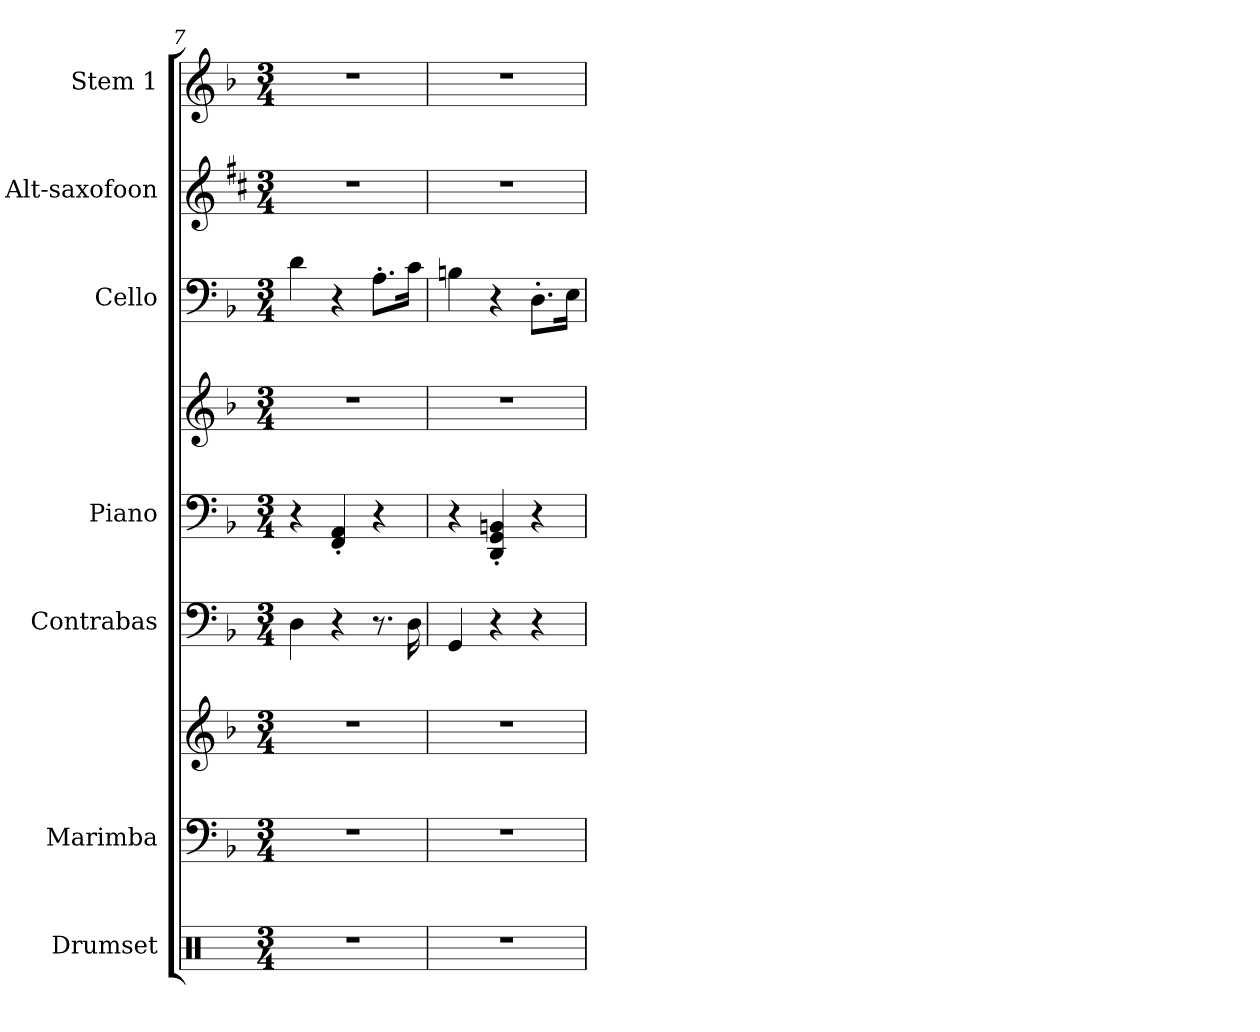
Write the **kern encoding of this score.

**kern	**kern	**kern	**kern	**kern	**kern	**kern	**kern	**kern
*part7	*part6	*part6	*part5	*part4	*part4	*part3	*part2	*part1
*staff9	*staff8	*staff7	*staff6	*staff5	*staff4	*staff3	*staff2	*staff1
*I"Drumset	*I"Marimba	*	*I"Contrabas	*I"Piano	*	*I"Cello	*I"Alt-saxofoon	*I"Stem 1
*I'D. set	*I'Mrm.	*	*I'Ca. Bs.	*I'Pno.	*	*	*I'A. Sax.	*I'Stm. 1
*clefX	*clefF4	*clefG2	*clefF4	*clefF4	*clefG2	*clefF4	*clefG2	*clefG2
*	*	*	*ITrd7c12	*	*	*	*ITrd5c9	*
*k[]	*k[b-]	*k[b-]	*k[b-]	*k[b-]	*k[b-]	*k[b-]	*k[b-]	*k[b-]
*M3/4	*M3/4	*M3/4	*M3/4	*M3/4	*M3/4	*M3/4	*M3/4	*M3/4
=7	=7	=7	=7	=7	=7	=7	=7	=7
2.r	2.r	2.r	4DD\	4r	2.r	4d\	2.r	2.r
.	.	.	4r	4FF/' 4AA/'	.	4r	.	.
.	.	.	8.r	4r	.	8.A'\L	.	.
.	.	.	16DD\	.	.	16c\Jk	.	.
!!LO:PB:g=z
=8	=8	=8	=8	=8	=8	=8	=8	=8
2.r	2.r	2.r	4GGG/	4r	2.r	4Bn\	2.r	2.r
.	.	.	4r	4DD/' 4GG/' 4BBn/'	.	4r	.	.
.	.	.	4r	4r	.	8.D'\L	.	.
.	.	.	.	.	.	16E\Jk	.	.
=	=	=	=	=	=	=	=	=
*-	*-	*-	*-	*-	*-	*-	*-	*-
